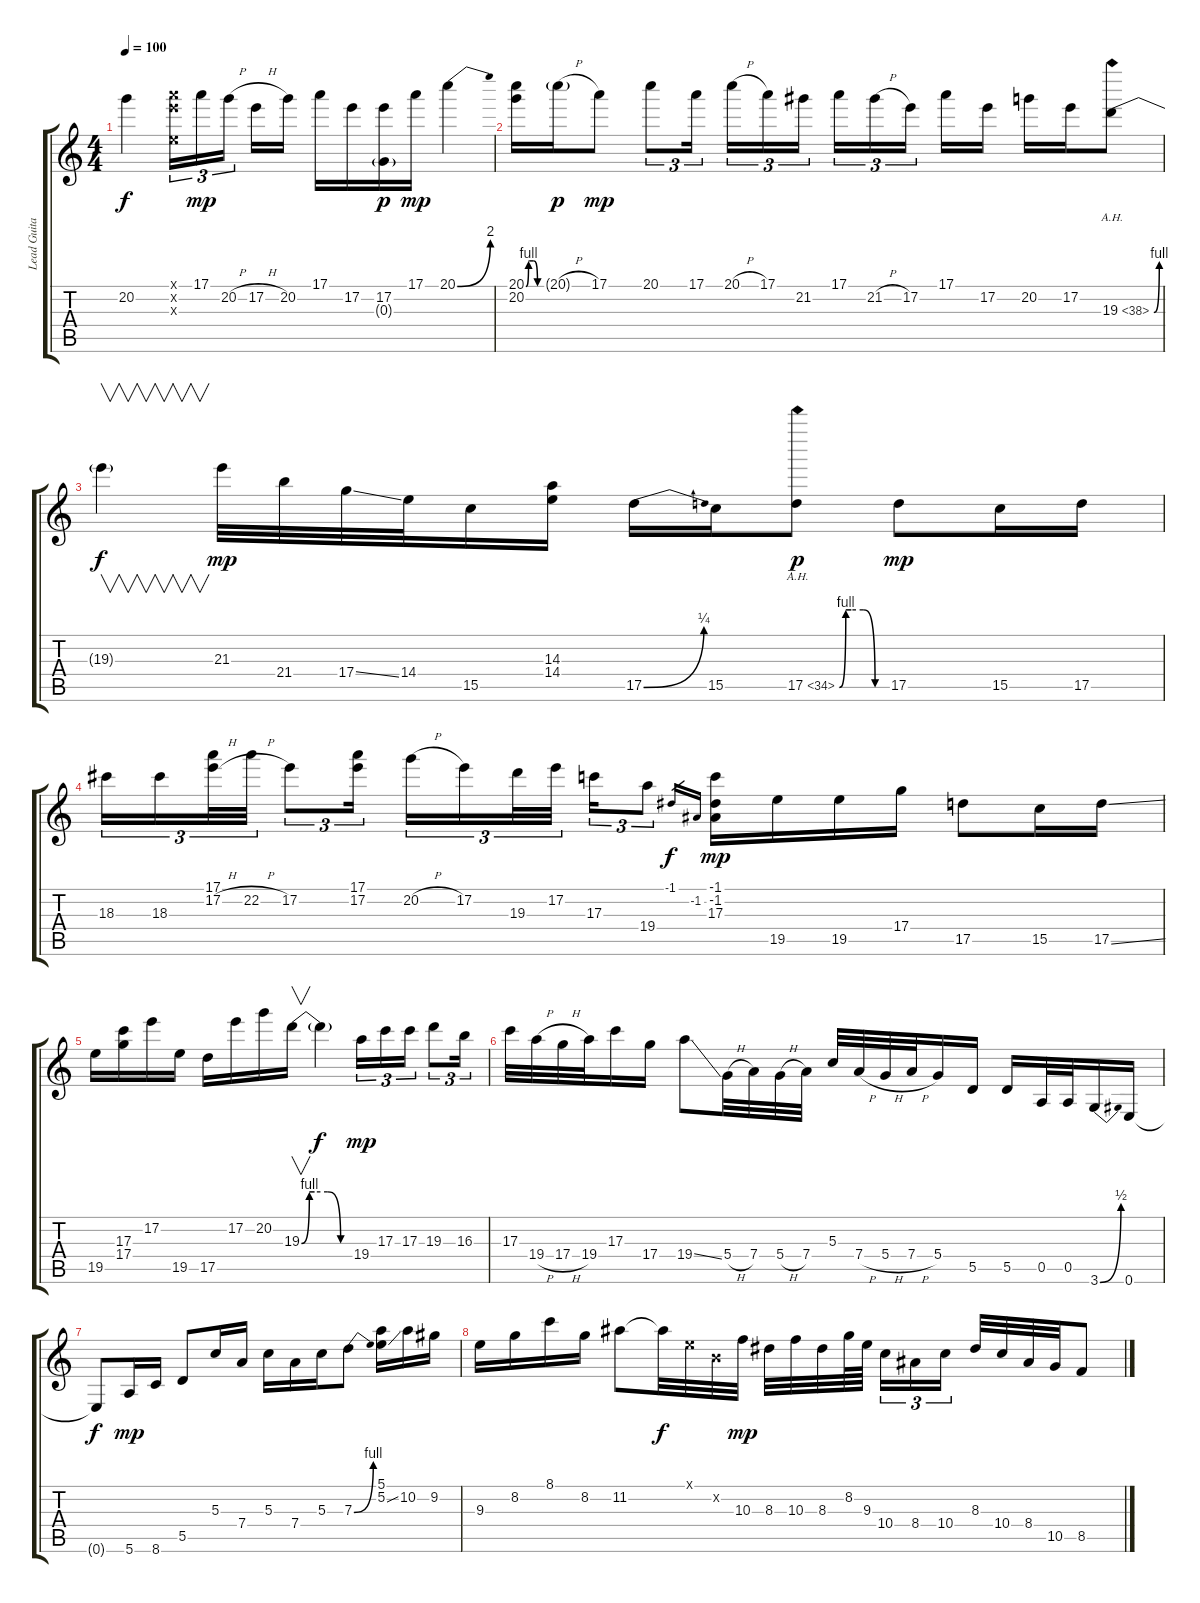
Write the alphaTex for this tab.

\track ("Lead Guitar" "Lead Guita") {instrument overdrivenguitar}
\staff {score tabs}
\tuning (E4 B3 G3 D3 A2 E2) {hide}
\ts (4 4)
\tempo 100
\clef g2
\ks c
20.2{t}.4{dy f} (0.1{x} 22.2{x} 21.3{x}).16{tu (3 2)} 17.1.16{tu (3 2) dy mp} 20.2{h}.16{tu (3 2)} 17.2{h}.16 20.2.16 17.1.16 17.2.16 (17.2 0.3{g}).16{dy p} 17.1.16{dy mp} 20.1{be (bend 0 0 60 8)}.4 |
(20.1{be (custom 0 0 10 4 15 4 30 4 45 0 60 0)} 20.2).16 20.1{h g}.16{dy p} 17.1.8{dy mp} 20.1.8{tu (3 2)} 17.1.16{tu (3 2)} 20.1{h}.16{tu (3 2)} 17.1.16{tu (3 2)} 21.2.16{tu (3 2)} 17.1.16{tu (3 2)} 21.2{h}.16{tu (3 2)} 17.2.16{tu (3 2)} 17.1.16 17.2.16 20.2.16 17.2.16 19.3{be (bend 0 0 60 4) ah 19}.8 |
19.3{t}.4{v dy f} 21.3.32{dy mp} 21.4.32 17.4{ss}.32 14.4.32 15.5.16 (14.3 14.4).16 17.5{be (bend 0 0 60 1)}.16 15.5.16 17.5{be (custom 0 0 8 4 15 4 30 4 45 0 60 0) ah 17}.8{dy p} 17.5.8{dy mp} 15.5.16 17.5.16 |
18.3.16{tu (3 2)} 18.3.16{tu (3 2)} (17.1 17.2{h}).32{tu (3 2)} 22.2{h}.32{tu (3 2)} 17.2.8{tu (3 2)} (17.1 17.2).16{tu (3 2)} 20.2{h}.16{tu (3 2)} 17.2.16{tu (3 2)} 19.3.32{tu (3 2)} 17.2.32{tu (3 2)} 17.3.16{tu (3 2)} 19.4.8{tu (3 2)} -1.1.16{gr dy f} -1.2.16{gr} (-1.1 -1.2 17.3).16{dy mp} 19.5.16 19.5.16 17.4.16 17.5.8 15.5.16 17.5{ss}.16 |
19.5.16 (17.3 17.4).16 17.2.16 19.5.16 17.5.16 17.2.16 20.2.16 19.3{be (custom 0 0 9 4 15 4 30 4 45 0 60 0)}.16{v} 19.3{t}.4{dy f} 19.4.16{tu (3 2) dy mp} 17.3.16{tu (3 2)} 17.3.16{tu (3 2)} 19.3.8{tu (3 2)} 16.3.16{tu (3 2)} |
17.3.32 19.4{h}.32 17.4{h}.32 19.4.32 17.3.16 17.4.16 19.4{ss}.8 5.4{h}.32 7.4.32 5.4{h}.32 7.4.32 5.3.32 7.4{h}.32 5.4{h}.32 7.4{h}.32 5.4.16 5.5.16 5.5.16 0.5.32 0.5.32 3.6{be (bend 0 0 60 2)}.16 0.6.16 |
0.6{t}.8{dy f} 5.6.16{dy mp} 8.6.16 5.5.8 5.3.16 7.4.16 5.3.16 7.4.16 5.3.16 7.3{be (bend 0 0 60 4)}.8 (5.1 5.2{ss}).16 10.2.16 9.2.16 |
9.3.16 8.2.16 8.1.16 8.2.16 11.2.8 11.2{t}.32{dy f} 0.1{x}.32 0.2{x}.32 10.3.32{dy mp} 8.3.32 10.3.32 8.3.32 8.2.64 9.3.64 10.4.16{tu (3 2)} 8.4.16{tu (3 2)} 10.4.16{tu (3 2)} 8.3.32 10.4.32 8.4.32 10.5.32 8.5.8
